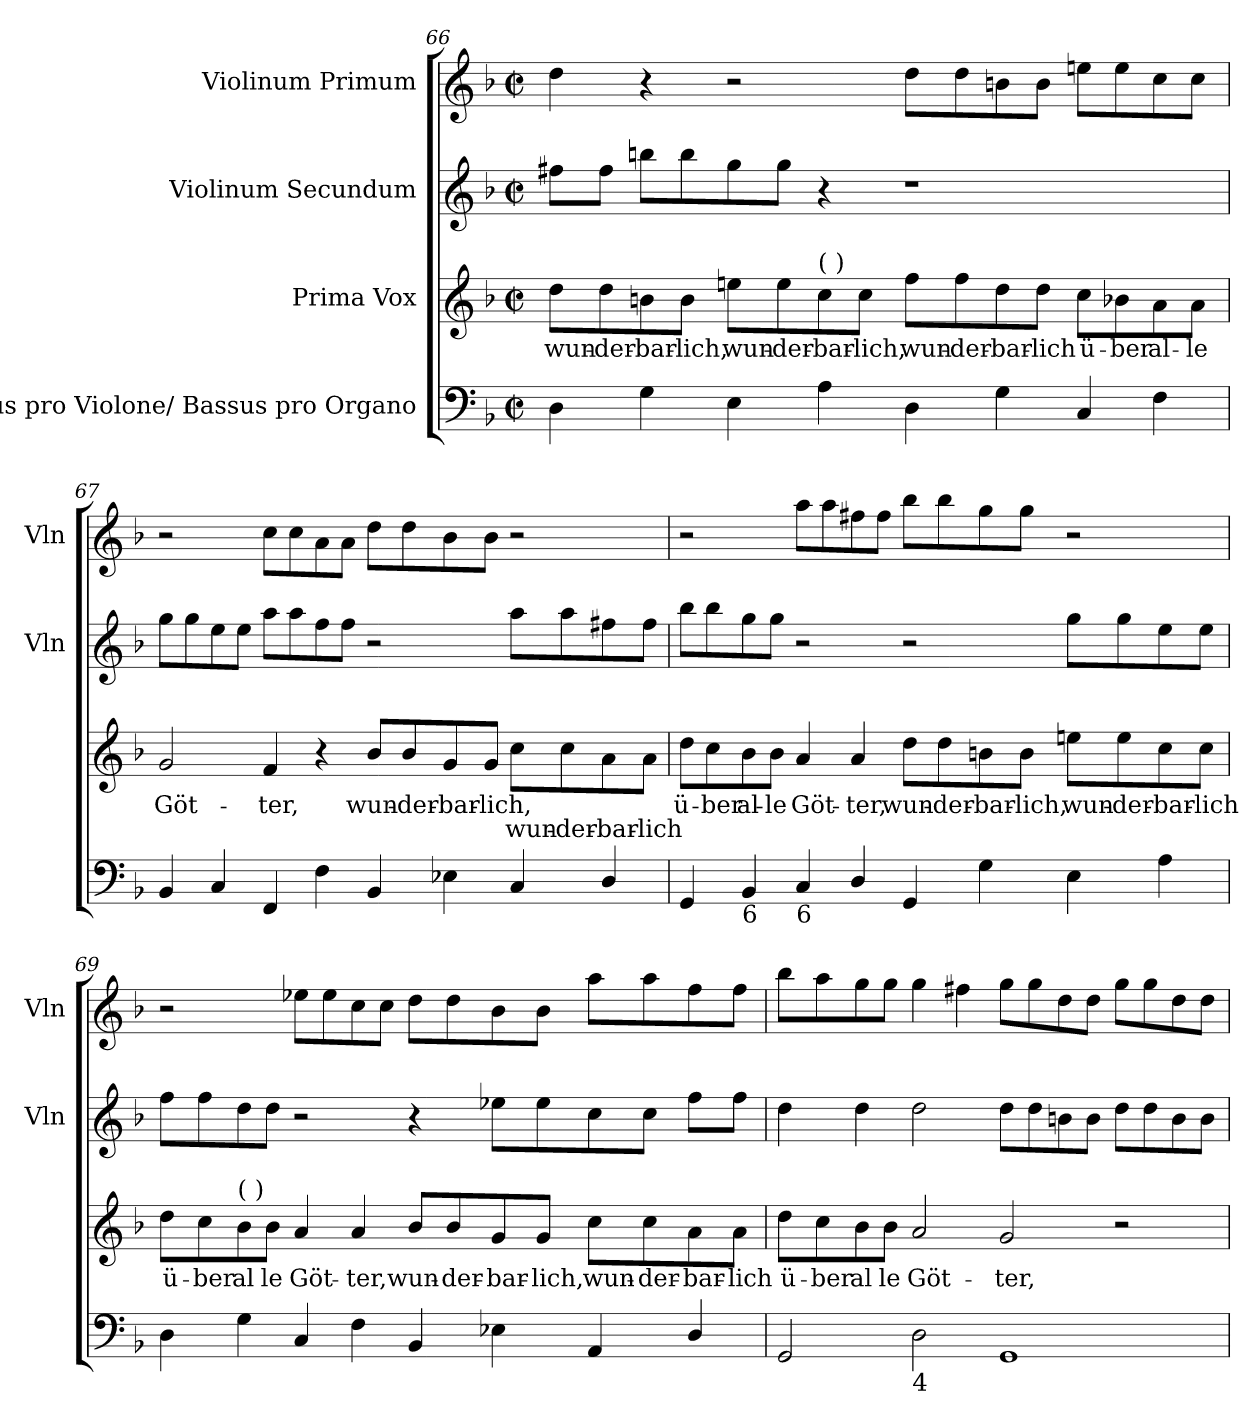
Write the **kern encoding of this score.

**kern	**kern	**text	**text	**kern	**kern
*part4	*part3	*part3	*part3	*part2	*part1
*staff4	*staff3	*staff3	*staff3	*staff2	*staff1
*I"Bassus pro Violone/ Bassus pro Organo	*I"Prima Vox	*	*	*I"Violinum Secundum	*I"Violinum Primum
*	*	*	*	*I'Vln	*I'Vln
!!LO:LB:g=z
*clefF4	*clefG2	*	*	*clefG2	*clefG2
*k[b-]	*k[b-]	*	*	*k[b-]	*k[b-]
*F:	*F:	*	*	*F:	*F:
*M4/2	*M4/2	*	*	*M4/2	*M4/2
*met(c|)	*met(c|)	*	*	*met(c|)	*met(c|)
=66	=66	=66	=66	=66	=66
!	!	!LO:LY:b	!	!	!
4D	8dd\L	wun-	.	8ff#XL	4dd
!	!	!LO:LY:b	!	!	!
.	8dd\	-der-	.	8ff#J	.
!	!	!LO:LY:b	!	!	!
4G	8bn\	-bar-	.	8bbnL	4r
!	!	!LO:LY:b	!	!	!
.	8b\J	-lich,	.	8bb	.
!	!	!LO:LY:b	!	!	!
4E	8een\L	wun-	.	8gg	2r
!	!	!LO:LY:b	!	!	!
.	8ee\	-der-	.	8ggJ	.
!	!LO:TX:a:t=(  )	!	!	!	!
!	!	!LO:LY:b	!	!	!
4A	8cc\	-bar-	.	4r	.
!	!	!LO:LY:b	!	!	!
.	8cc\J	-lich,	.	.	.
!	!	!LO:LY:b	!	!	!
4D	8ff\L	wun-	.	1r	8ddL
!	!	!LO:LY:b	!	!	!
.	8ff\	-der-	.	.	8dd
!	!	!LO:LY:b	!	!	!
4G	8dd\	-bar-	.	.	8bn
!	!	!LO:LY:b	!	!	!
.	8dd\J	-lich	.	.	8bJ
!	!	!LO:LY:b	!	!	!
4C	8cc\L	ü-	.	.	8eenL
!	!	!LO:LY:b	!	!	!
.	8b-X\	-ber	.	.	8ee
!	!	!LO:LY:b	!	!	!
4F	8a\	al-	.	.	8cc
!	!	!LO:LY:b	!	!	!
.	8a\J	-le	.	.	8ccJ
=67	=67	=67	=67	=67	=67
!	!	!LO:LY:b	!	!	!
4BB-	2g	Göt-	.	8ggL	2r
.	.	.	.	8gg	.
4C	.	.	.	8ee	.
.	.	.	.	8eeJ	.
!	!	!LO:LY:b	!	!	!
4FF	4f	-ter,	.	8aaL	8ccL
.	.	.	.	8aa	8cc
4F	4r	.	.	8ff	8a
.	.	.	.	8ffJ	8aJ
!	!	!LO:LY:b	!	!	!
4BB-	8b-/L	wun-	.	2r	8ddL
!	!	!LO:LY:b	!	!	!
.	8b-/	-der-	.	.	8dd
!	!	!LO:LY:b	!	!	!
4E-X	8g/	-bar-	.	.	8b-
!	!	!LO:LY:b	!	!	!
.	8g/J	-lich,	.	.	8b-J
!	!	!	!LO:LY:b	!	!
4C	8cc\L	.	wun-	8aaL	2r
!	!	!	!LO:LY:b	!	!
.	8cc\	.	-der-	8aa	.
!	!	!	!LO:LY:b	!	!
4D/	8a\	.	-bar-	8ff#X	.
!	!	!	!LO:LY:b	!	!
.	8a\J	.	-lich	8ff#J	.
!!LO:LB:g=z
=68	=68	=68	=68	=68	=68
!	!	!LO:LY:b	!	!	!
4GG	8dd\L	ü-	.	8bb-L	2r
!	!	!LO:LY:b	!	!	!
.	8cc\	-ber	.	8bb-	.
!LO:TX:b:t=6	!	!	!	!	!
!	!	!LO:LY:b	!	!	!
4BB-	8b-\	al-	.	8gg	.
!	!	!LO:LY:b	!	!	!
.	8b-\J	-le	.	8ggJ	.
!LO:TX:b:t=6	!	!	!	!	!
!	!	!LO:LY:b	!	!	!
4C	4a	Göt-	.	2r	8aaL
.	.	.	.	.	8aa
!	!	!LO:LY:b	!	!	!
4D/	4a	-ter,	.	.	8ff#X
.	.	.	.	.	8ff#J
!	!	!LO:LY:b	!	!	!
4GG	8dd\L	wun-	.	2r	8bb-L
!	!	!LO:LY:b	!	!	!
.	8dd\	-der-	.	.	8bb-
!	!	!LO:LY:b	!	!	!
4G	8bn\	-bar-	.	.	8gg
!	!	!LO:LY:b	!	!	!
.	8b\J	-lich,	.	.	8ggJ
!	!	!LO:LY:b	!	!	!
4E	8een\L	wun-	.	8ggL	2r
!	!	!LO:LY:b	!	!	!
.	8ee\	-der-	.	8gg	.
!	!	!LO:LY:b	!	!	!
4A	8cc\	-bar-	.	8ee	.
!	!	!LO:LY:b	!	!	!
.	8cc\J	-lich	.	8eeJ	.
=69	=69	=69	=69	=69	=69
!	!	!LO:LY:b	!	!	!
4D	8dd\L	ü-	.	8ffL	2r
!	!	!LO:LY:b	!	!	!
.	8cc\	-ber	.	8ff	.
!	!LO:TX:a:t=(  )	!	!	!	!
!	!	!LO:LY:b	!	!	!
4G	8b-\	al	.	8dd	.
!	!	!LO:LY:b	!	!	!
.	8b-\J	le	.	8ddJ	.
!	!	!LO:LY:b	!	!	!
4C	4a	Göt-	.	2r	8ee-XL
.	.	.	.	.	8ee-
!	!	!LO:LY:b	!	!	!
4F	4a	-ter,	.	.	8cc
.	.	.	.	.	8ccJ
!	!	!LO:LY:b	!	!	!
4BB-	8b-/L	wun-	.	4r	8ddL
!	!	!LO:LY:b	!	!	!
.	8b-/	-der-	.	.	8dd
!	!	!LO:LY:b	!	!	!
4E-X	8g/	-bar-	.	8ee-XL	8b-
!	!	!LO:LY:b	!	!	!
.	8g/J	-lich,	.	8ee-	8b-J
!	!	!LO:LY:b	!	!	!
4AA	8cc\L	wun-	.	8cc	8aaL
!	!	!LO:LY:b	!	!	!
.	8cc\	-der-	.	8ccJ	8aa
!	!	!LO:LY:b	!	!	!
4D/	8a\	-bar-	.	8ffL	8ff
!	!	!LO:LY:b	!	!	!
.	8a\J	-lich	.	8ffJ	8ffJ
!!LO:LB:g=z
=70	=70	=70	=70	=70	=70
!	!	!LO:LY:b	!	!	!
2GG	8dd\L	ü-	.	4dd	8bb-L
!	!	!LO:LY:b	!	!	!
.	8cc\	-ber	.	.	8aa
!	!	!LO:LY:b	!	!	!
.	8b-\	al	.	4dd	8gg
!	!	!LO:LY:b	!	!	!
.	8b-\J	le	.	.	8ggJ
!LO:TX:b:t=4	!	!	!	!	!
!	!	!LO:LY:b	!	!	!
2D	2a	Göt-	.	2dd	4gg
.	.	.	.	.	4ff#X
!	!	!LO:LY:b	!	!	!
1GG	2g	-ter,	.	8ddL	8ggL
.	.	.	.	8dd	8gg
.	.	.	.	8bn	8dd
.	.	.	.	8bJ	8ddJ
.	2r	.	.	8ddL	8ggL
.	.	.	.	8dd	8gg
.	.	.	.	8b	8dd
.	.	.	.	8bJ	8ddJ
=	=	=	=	=	=
*-	*-	*-	*-	*-	*-
